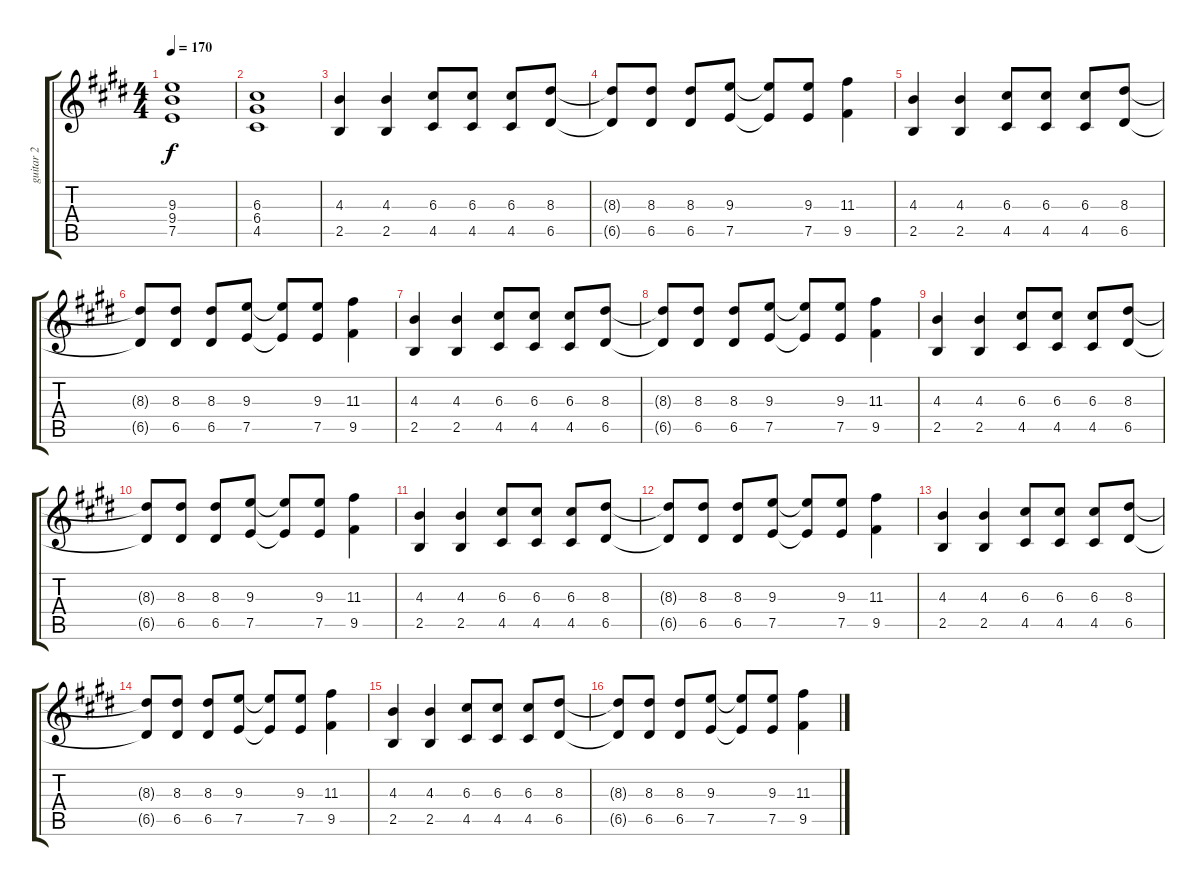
\track ("guitar 2" "guitar 2") {instrument overdrivenguitar}
\staff {score tabs}
\tuning (E4 B3 G3 D3 A2 E2) {hide}
\ts (4 4)
\tempo 170
\clef g2
\ks e
(9.3 9.4 7.5).1{dy f} |
(6.3 6.4 4.5).1 |
(4.3 2.5).4 (4.3 2.5).4 (6.3 4.5).8 (6.3 4.5).8 (6.3 4.5).8 (8.3 6.5).8 |
(8.3{t} 6.5{t}).8 (8.3 6.5).8 (8.3 6.5).8 (9.3 7.5).8 (9.3{t} 7.5{t}).8 (9.3 7.5).8 (11.3 9.5).4 |
(4.3 2.5).4 (4.3 2.5).4 (6.3 4.5).8 (6.3 4.5).8 (6.3 4.5).8 (8.3 6.5).8 |
(8.3{t} 6.5{t}).8 (8.3 6.5).8 (8.3 6.5).8 (9.3 7.5).8 (9.3{t} 7.5{t}).8 (9.3 7.5).8 (11.3 9.5).4 |
(4.3 2.5).4 (4.3 2.5).4 (6.3 4.5).8 (6.3 4.5).8 (6.3 4.5).8 (8.3 6.5).8 |
(8.3{t} 6.5{t}).8 (8.3 6.5).8 (8.3 6.5).8 (9.3 7.5).8 (9.3{t} 7.5{t}).8 (9.3 7.5).8 (11.3 9.5).4 |
(4.3 2.5).4 (4.3 2.5).4 (6.3 4.5).8 (6.3 4.5).8 (6.3 4.5).8 (8.3 6.5).8 |
(8.3{t} 6.5{t}).8 (8.3 6.5).8 (8.3 6.5).8 (9.3 7.5).8 (9.3{t} 7.5{t}).8 (9.3 7.5).8 (11.3 9.5).4 |
(4.3 2.5).4 (4.3 2.5).4 (6.3 4.5).8 (6.3 4.5).8 (6.3 4.5).8 (8.3 6.5).8 |
(8.3{t} 6.5{t}).8 (8.3 6.5).8 (8.3 6.5).8 (9.3 7.5).8 (9.3{t} 7.5{t}).8 (9.3 7.5).8 (11.3 9.5).4 |
(4.3 2.5).4 (4.3 2.5).4 (6.3 4.5).8 (6.3 4.5).8 (6.3 4.5).8 (8.3 6.5).8 |
(8.3{t} 6.5{t}).8 (8.3 6.5).8 (8.3 6.5).8 (9.3 7.5).8 (9.3{t} 7.5{t}).8 (9.3 7.5).8 (11.3 9.5).4 |
(4.3 2.5).4 (4.3 2.5).4 (6.3 4.5).8 (6.3 4.5).8 (6.3 4.5).8 (8.3 6.5).8 |
(8.3{t} 6.5{t}).8 (8.3 6.5).8 (8.3 6.5).8 (9.3 7.5).8 (9.3{t} 7.5{t}).8 (9.3 7.5).8 (11.3 9.5).4
